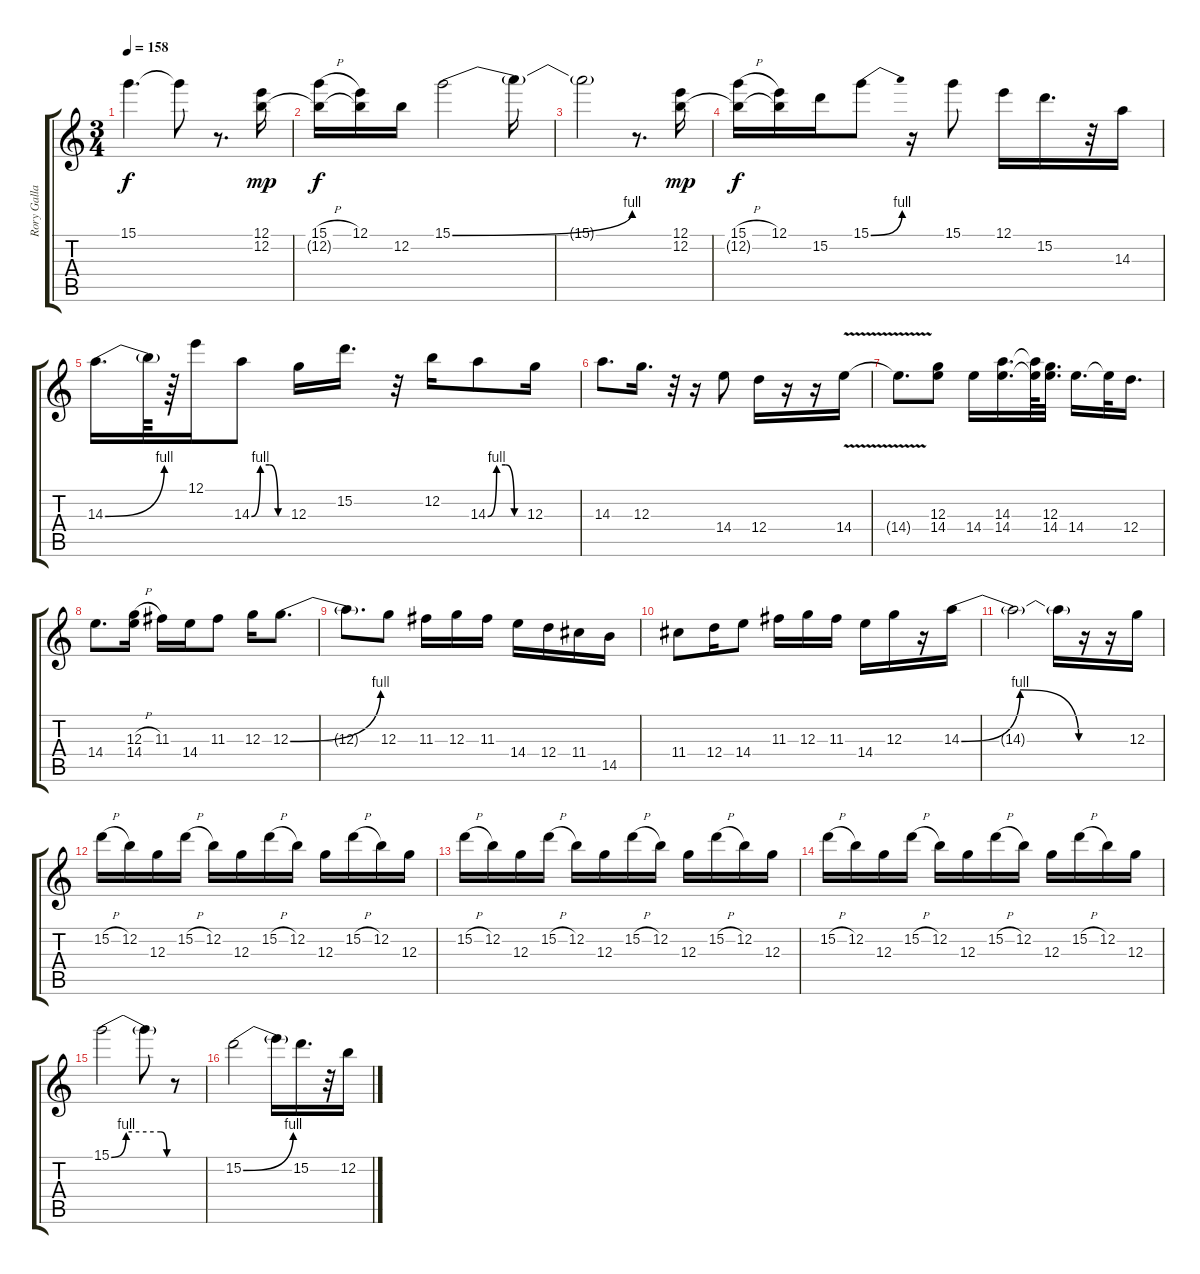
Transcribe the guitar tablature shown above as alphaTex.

\track ("Rory Gallagher" "Rory Galla") {instrument overdrivenguitar}
\staff {score tabs}
\tuning (E4 B3 G3 D3 A2 E2) {hide}
\ts (3 4)
\tempo 158
\clef g2
\ks c
15.1{t}.4{d dy f} 15.1{t}.8 r.8{d} (12.1 12.2).16{dy mp} |
(15.1{h} 12.2{t}).16{dy f} (12.1 12.2{t}).16 12.2.16 15.1{be (bend 0 0 60 4)}.2 15.1{t}.16 |
15.1{t}.2 r.8{d} (12.1 12.2).16{dy mp} |
(15.1{h} 12.2{t}).16{dy f} (12.1 12.2{t}).16 15.2.16 15.1{be (bend 0 0 60 4)}.8 r.16 15.1.8 12.1.16 15.2.16{d} r.32 14.3.16 |
14.3{be (bend 0 0 60 4)}.16{d} 14.3{t}.64 r.64 12.1.16 14.3{be (custom 0 0 15 4 30 4 45 0 60 0)}.8 12.3.16 15.2.16{d} r.32 12.2.16 14.3{be (custom 0 0 15 4 30 4 45 0 60 0)}.8 12.3.16 |
14.3.8{d} 12.3.16{d} r.32 r.16 14.4.8 12.4.16 r.16 r.16 14.4{v}.16 |
14.4{t}.8{d} (12.3 14.4).8 14.4.16 (14.3 14.4).16{d} (14.3{t} 14.4{t}).64 (12.3 14.4).32{d} 14.4.16{d} 14.4{t}.32 12.4.16{d} |
14.4.8{d} (12.3{h} 14.4).16 11.3.16 14.4.16 11.3.8 12.3.16 12.3{be (bend 0 0 60 4)}.8{d} |
12.3{t}.8{d} 12.3.8 11.3.16 12.3.16 11.3.16 14.4.16 12.4.16 11.4.16 14.5.16 |
11.4.8 12.4.16 14.4.8 11.3.16 12.3.16 11.3.16 14.4.16 12.3.16 r.16 14.3{be (bendrelease 0 0 20 4 51 4 60 0)}.16 |
14.3{t}.2 14.3{t}.16 r.16 r.16 12.3.16 |
15.2{h}.16 12.2.16 12.3.16 15.2{h}.16 12.2.16 12.3.16 15.2{h}.16 12.2.16 12.3.16 15.2{h}.16 12.2.16 12.3.16 |
15.2{h}.16 12.2.16 12.3.16 15.2{h}.16 12.2.16 12.3.16 15.2{h}.16 12.2.16 12.3.16 15.2{h}.16 12.2.16 12.3.16 |
15.2{h}.16 12.2.16 12.3.16 15.2{h}.16 12.2.16 12.3.16 15.2{h}.16 12.2.16 12.3.16 15.2{h}.16 12.2.16 12.3.16 |
15.1{be (custom 0 0 15 4 50 4 56 0 60 0)}.2 15.1{t}.8 r.8 |
15.2{be (bend 0 0 60 4)}.2 15.2{t}.16 15.2.16{d} r.32 12.2.16
